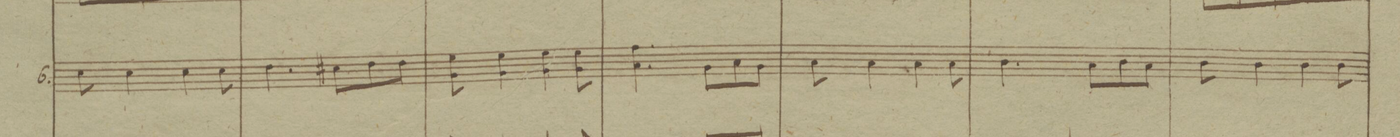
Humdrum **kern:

**kern	**dynam	**dynam
*I"6.	*	*
*clefG2	*	*
*k[b-]	*	*
*M3/4	*	*
8cc\	.	.
4cc\	.	.
4cc\	.	.
8cc\	.	.
=112	=112	=112
4.dd\	.	.
8cc#X\L	.	.
8dd\	.	.
8dd\J	.	.
=113	=113	=113
8g\ 8ee	.	.
4g\ 4ee	.	.
4g\ 4ee	.	.
8g\ 8ee	.	.
=114	=114	=114
4.a\ 4.ff	.	.
8g\L	.	.
8a\	.	.
8g\J	.	.
=115	=115	=115
8a\	.	.
4a\	.	.
4a\	.	.
8a\	.	.
=116	=116	=116
4.b-\	.	.
8a\L	.	.
8b-\	.	.
8a\J	.	.
=117	=117	=117
8b-\	.	.
4b-\	.	.
4b-\	.	.
8b-\	.	.
=118	=118	=118
*-	*-	*-
